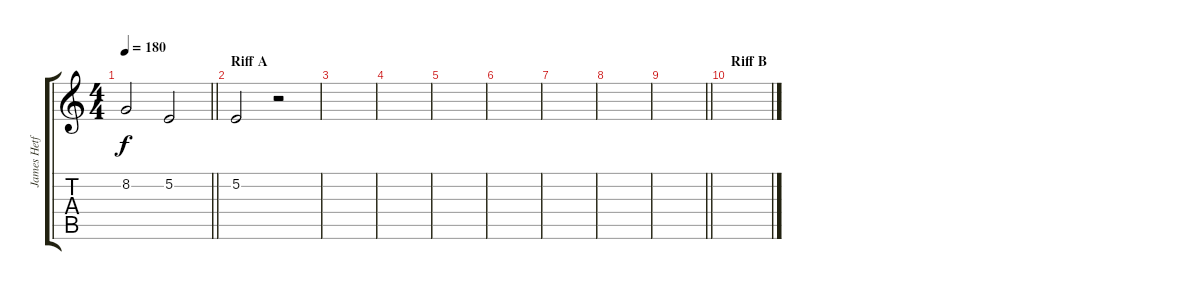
\track ("James Hetfield (Vocals)" "James Hetf") {instrument lead2sawtooth}
\staff {score tabs}
\tuning (E4 B3 G3 D3 A2 E2) {hide}
\ts (4 4)
\tempo 180
\clef g2
\barLineRight lightlight
\ks c
8.2.2{dy f} 5.2.2 |
\section ("" "Riff A")
5.2.2 r.2 |
|
|
|
|
|
|
\barLineRight lightlight
|
\section ("" "Riff B")
